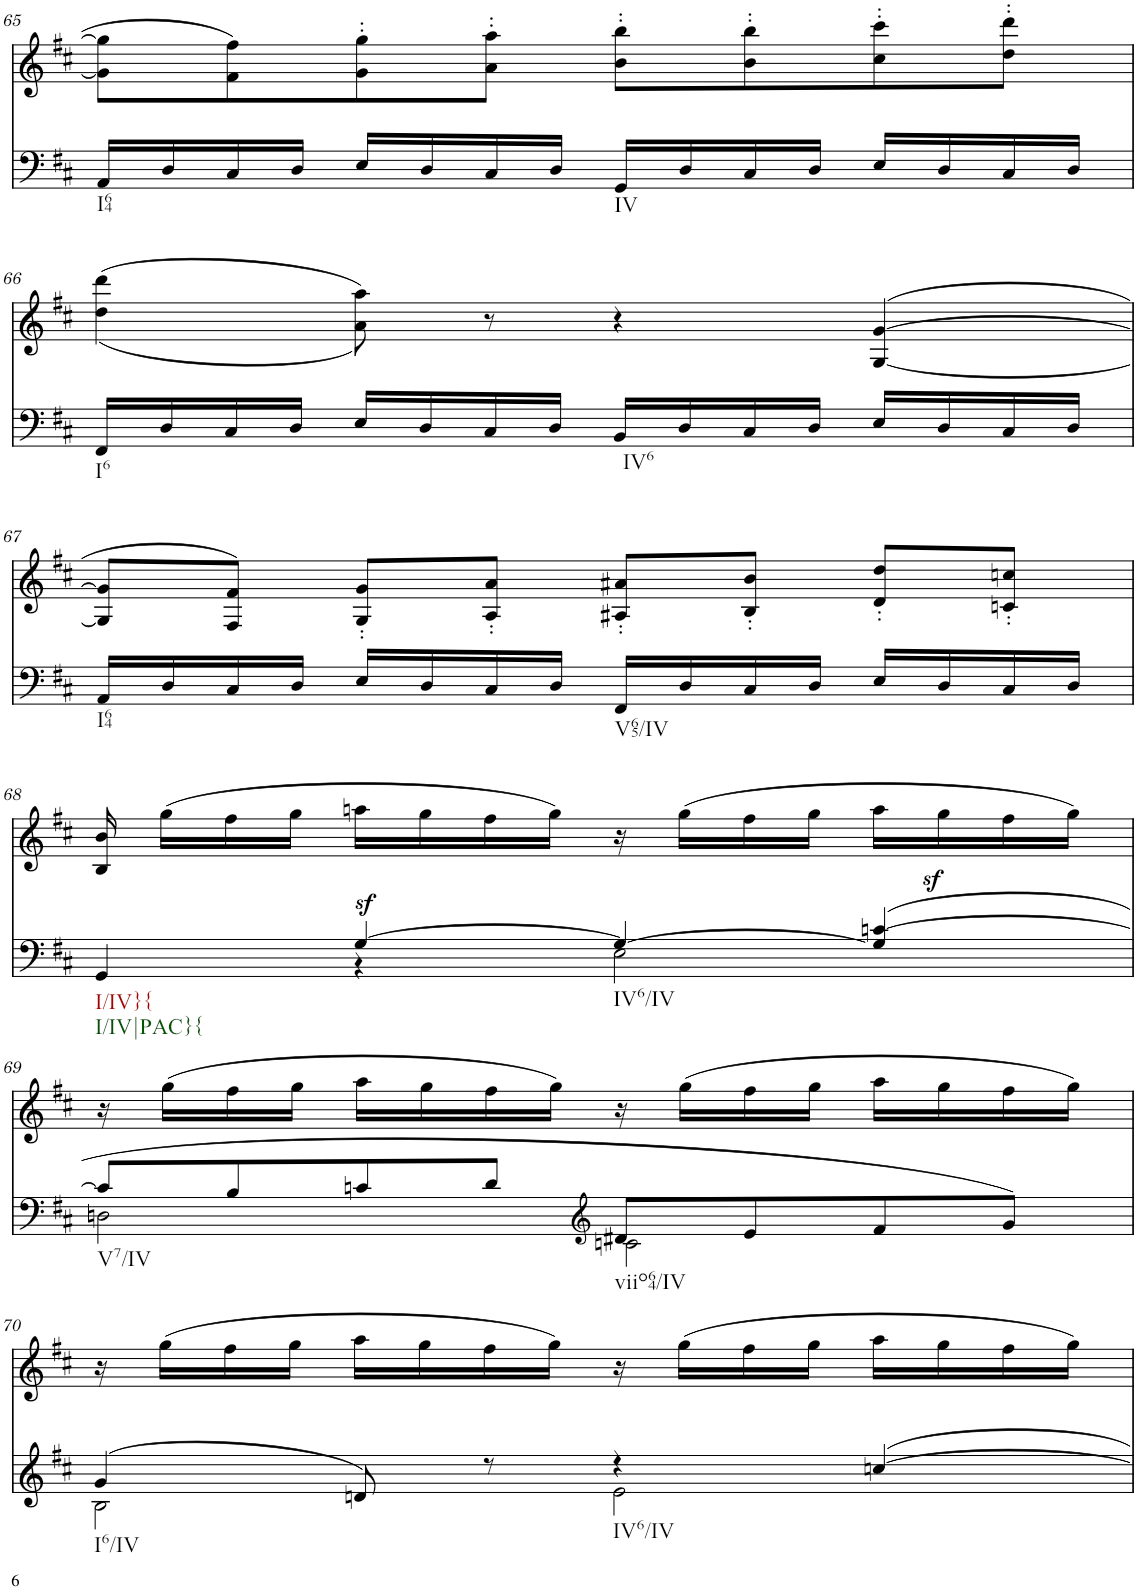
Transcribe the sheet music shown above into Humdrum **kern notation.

**kern	**dynam	**kern
*part2	*part2	*part1
*staff2	*staff2	*staff1
*I"Piano	*	*I"Piano
*I'Pno	*	*I'Pno
!!LO:PB:g=z
*clefF4	*	*clefG2
*k[f#c#]	*	*k[f#c#]
*M4/4	*	*M4/4
=65	=65	=65
!LO:TX:b:t=I64	!	!
16AA/LL	.	8g\] 8gg\]L
16D/	.	.
16C#/	.	8f#\ 8ff#\
16D/JJ	.	.
16E/LL	.	8g\' 8gg\'
16D/	.	.
16C#/	.	8a\' 8aa\'J
16D/JJ	.	.
!LO:TX:b:t=IV	!	!
16GG/LL	.	8b\' 8bb\'L
16D/	.	.
16C#/	.	8b\' 8bb\'
16D/JJ	.	.
16E/LL	.	8cc#\' 8ccc#\'
16D/	.	.
16C#/	.	8dd\' 8ddd\'J
16D/JJ	.	.
!!LO:LB:g=z
=66	=66	=66
!LO:TX:b:t=I6	!	!
16FF#/LL	.	((<4dd\ 4ddd\
16D/	.	.
16C#/	.	.
16D/JJ	.	.
16E/LL	.	8a\ 8aa\))
16D/	.	.
16C#/	.	8r
16D/JJ	.	.
!LO:TX:b:t=IV6	!	!
16BB/LL	.	4r
16D/	.	.
16C#/	.	.
16D/JJ	.	.
16E/LL	.	(>[4G/ [4g/
16D/	.	.
16C#/	.	.
16D/JJ	.	.
!!LO:LB:g=z
=67	=67	=67
!LO:TX:b:t=I64	!	!
16AA/LL	.	8G/] 8g/]L
16D/	.	.
16C#/	.	8F#/ 8f#/J)
16D/JJ	.	.
16E/LL	.	8G/' 8g/'L
16D/	.	.
16C#/	.	8A/' 8a/'J
16D/JJ	.	.
!LO:TX:b:t=V65/IV	!	!
16FF#/LL	.	8A#X/' 8a#X/'L
16D/	.	.
16C#/	.	8B/' 8b/'J
16D/JJ	.	.
16E/LL	.	8d/' 8dd/'L
16D/	.	.
16C#/	.	8cn/' 8ccn/'J
16D/JJ	.	.
!!LO:LB:g=z
=68	=68	=68
*^	*	*
!LO:TX:b:t=I/IV}{	!	!	!
!LO:TX:b:t=I/IV|PAC}{	!	!	!
4GG/	4ryy	.	16B/ 16b/
.	.	.	(16gg\LL
.	.	.	16ff#\
.	.	.	16gg\JJ
!	!	!LO:DY:a	!
[4G/	4r	sf	16aan\LL
.	.	.	16gg\
.	.	.	16ff#\
.	.	.	16gg\JJ)
!LO:TX:b:t=IV6/IV	!	!	!
4G/_	2E\	.	16r
.	.	.	(16gg\LL
.	.	.	16ff#\
.	.	.	16gg\JJ
(4G/] [4cn/	.	.	16aa\LL
.	.	.	16ggz<\
.	.	.	16ff#\
.	.	.	16gg\JJ)
!!LO:LB:g=z
=69	=69	=69	=69
!LO:TX:b:t=V7/IV	!	!	!
8c/L]	2Dn\	.	16r
.	.	.	(16gg\LL
8B/	.	.	16ff#\
.	.	.	16gg\JJ
8cn/	.	.	16aa\LL
.	.	.	16gg\
8d/J	.	.	16ff#\
.	.	.	16gg\JJ)
*clefG2	*	*	*
!LO:TX:b:t=viio64/IV	!	!	!
8d#X/L	2cn\	.	16r
.	.	.	(16gg\LL
8e/	.	.	16ff#\
.	.	.	16gg\JJ
8f#/	.	.	16aa\LL
.	.	.	16gg\
8g/J)	.	.	16ff#\
.	.	.	16gg\JJ)
!!LO:LB:g=z
=70	=70	=70	=70
!LO:TX:b:t=I6/IV	!	!	!
(4g/	2B\	.	16r
.	.	.	(16gg\LL
.	.	.	16ff#\
.	.	.	16gg\JJ
8dn/)	.	.	16aa\LL
.	.	.	16gg\
8r	.	.	16ff#\
.	.	.	16gg\JJ)
!LO:TX:b:t=IV6/IV	!	!	!
4r	2e\	.	16r
.	.	.	(16gg\LL
.	.	.	16ff#\
.	.	.	16gg\JJ
[4ccn/	.	.	16aa\LL
.	.	.	16gg\
.	.	.	16ff#\
.	.	.	16gg\JJ)
*v	*v	*	*
=	=	=
*-	*-	*-
